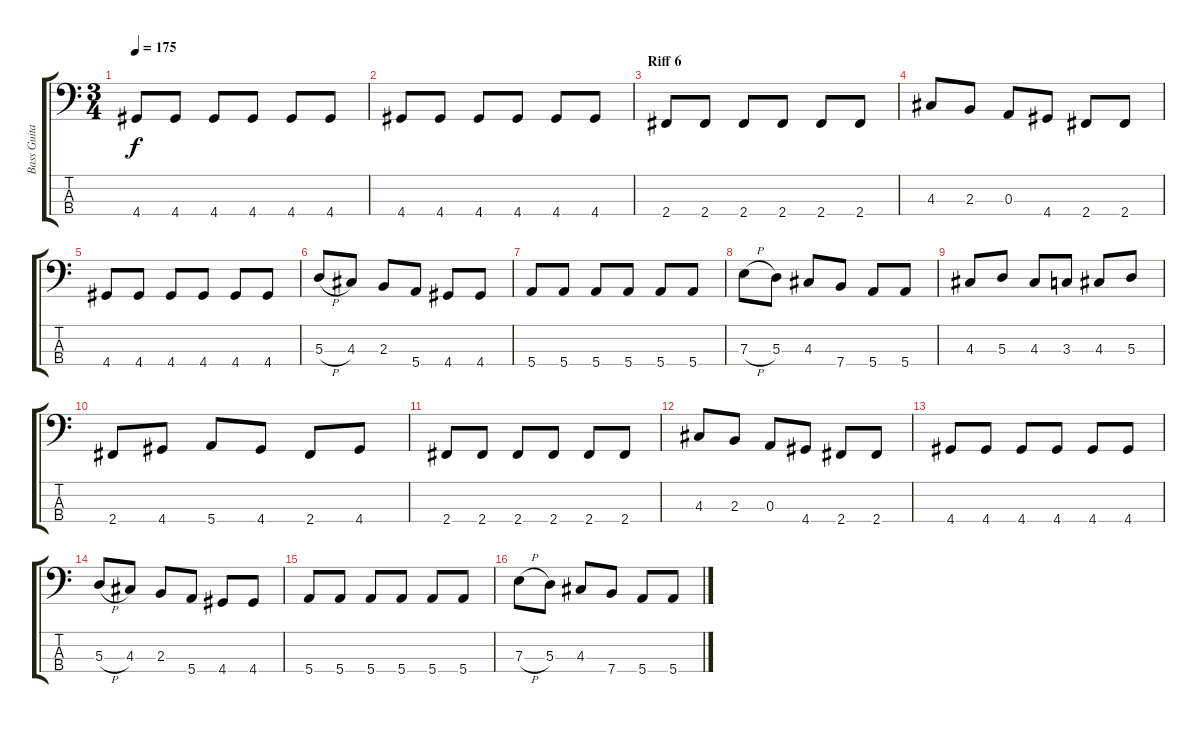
\track ("Bass Guitar" "Bass Guita") {instrument electricbasspick}
\staff {score tabs}
\tuning (G2 D2 A1 E1) {hide}
\ts (3 4)
\tempo 175
\clef f4
\ks c
4.4.8{dy f} 4.4.8 4.4.8 4.4.8 4.4.8 4.4.8 |
4.4.8 4.4.8 4.4.8 4.4.8 4.4.8 4.4.8 |
\section ("" "Riff 6")
2.4.8 2.4.8 2.4.8 2.4.8 2.4.8 2.4.8 |
4.3.8 2.3.8 0.3.8 4.4.8 2.4.8 2.4.8 |
4.4.8 4.4.8 4.4.8 4.4.8 4.4.8 4.4.8 |
5.3{h}.8 4.3.8 2.3.8 5.4.8 4.4.8 4.4.8 |
5.4.8 5.4.8 5.4.8 5.4.8 5.4.8 5.4.8 |
7.3{h}.8 5.3.8 4.3.8 7.4.8 5.4.8 5.4.8 |
4.3.8 5.3.8 4.3.8 3.3.8 4.3.8 5.3.8 |
2.4.8 4.4.8 5.4.8 4.4.8 2.4.8 4.4.8 |
2.4.8 2.4.8 2.4.8 2.4.8 2.4.8 2.4.8 |
4.3.8 2.3.8 0.3.8 4.4.8 2.4.8 2.4.8 |
4.4.8 4.4.8 4.4.8 4.4.8 4.4.8 4.4.8 |
5.3{h}.8 4.3.8 2.3.8 5.4.8 4.4.8 4.4.8 |
5.4.8 5.4.8 5.4.8 5.4.8 5.4.8 5.4.8 |
7.3{h}.8 5.3.8 4.3.8 7.4.8 5.4.8 5.4.8
